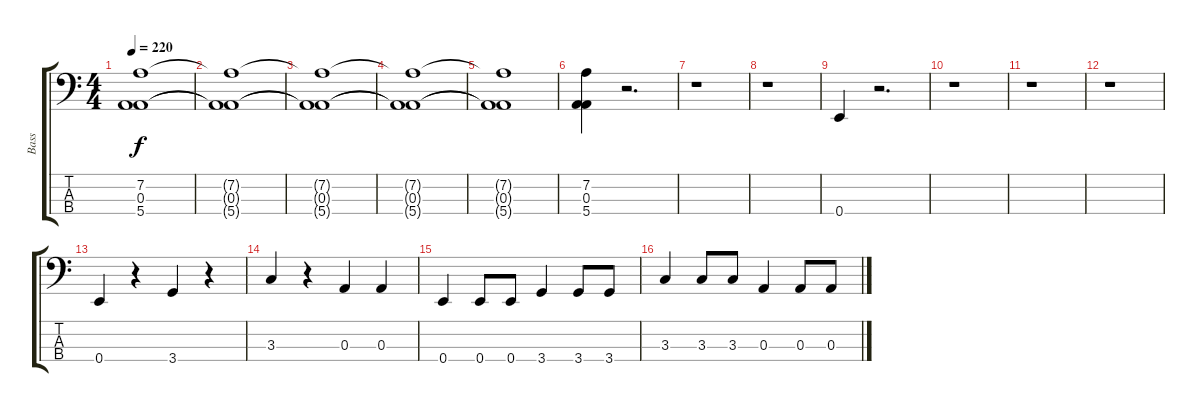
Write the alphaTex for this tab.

\track ("Bass" "Bass") {instrument electricbassfinger}
\staff {score tabs}
\tuning (G2 D2 A1 E1) {hide}
\ts (4 4)
\tempo 220
\clef f4
\ks c
(7.2{t} 0.3{t} 5.4{t}).1{dy f} |
(7.2{t} 0.3{t} 5.4{t}).1 |
(7.2{t} 0.3{t} 5.4{t}).1 |
(7.2{t} 0.3{t} 5.4{t}).1 |
(7.2{t} 0.3{t} 5.4{t}).1 |
(7.2 0.3 5.4).4 r.2{d} |
r.1 |
r.1 |
0.4.4 r.2{d} |
r.1 |
r.1 |
r.1 |
0.4.4 r.4 3.4.4 r.4 |
3.3.4 r.4 0.3.4 0.3.4 |
0.4.4 0.4.8 0.4.8 3.4.4 3.4.8 3.4.8 |
3.3.4 3.3.8 3.3.8 0.3.4 0.3.8 0.3.8
